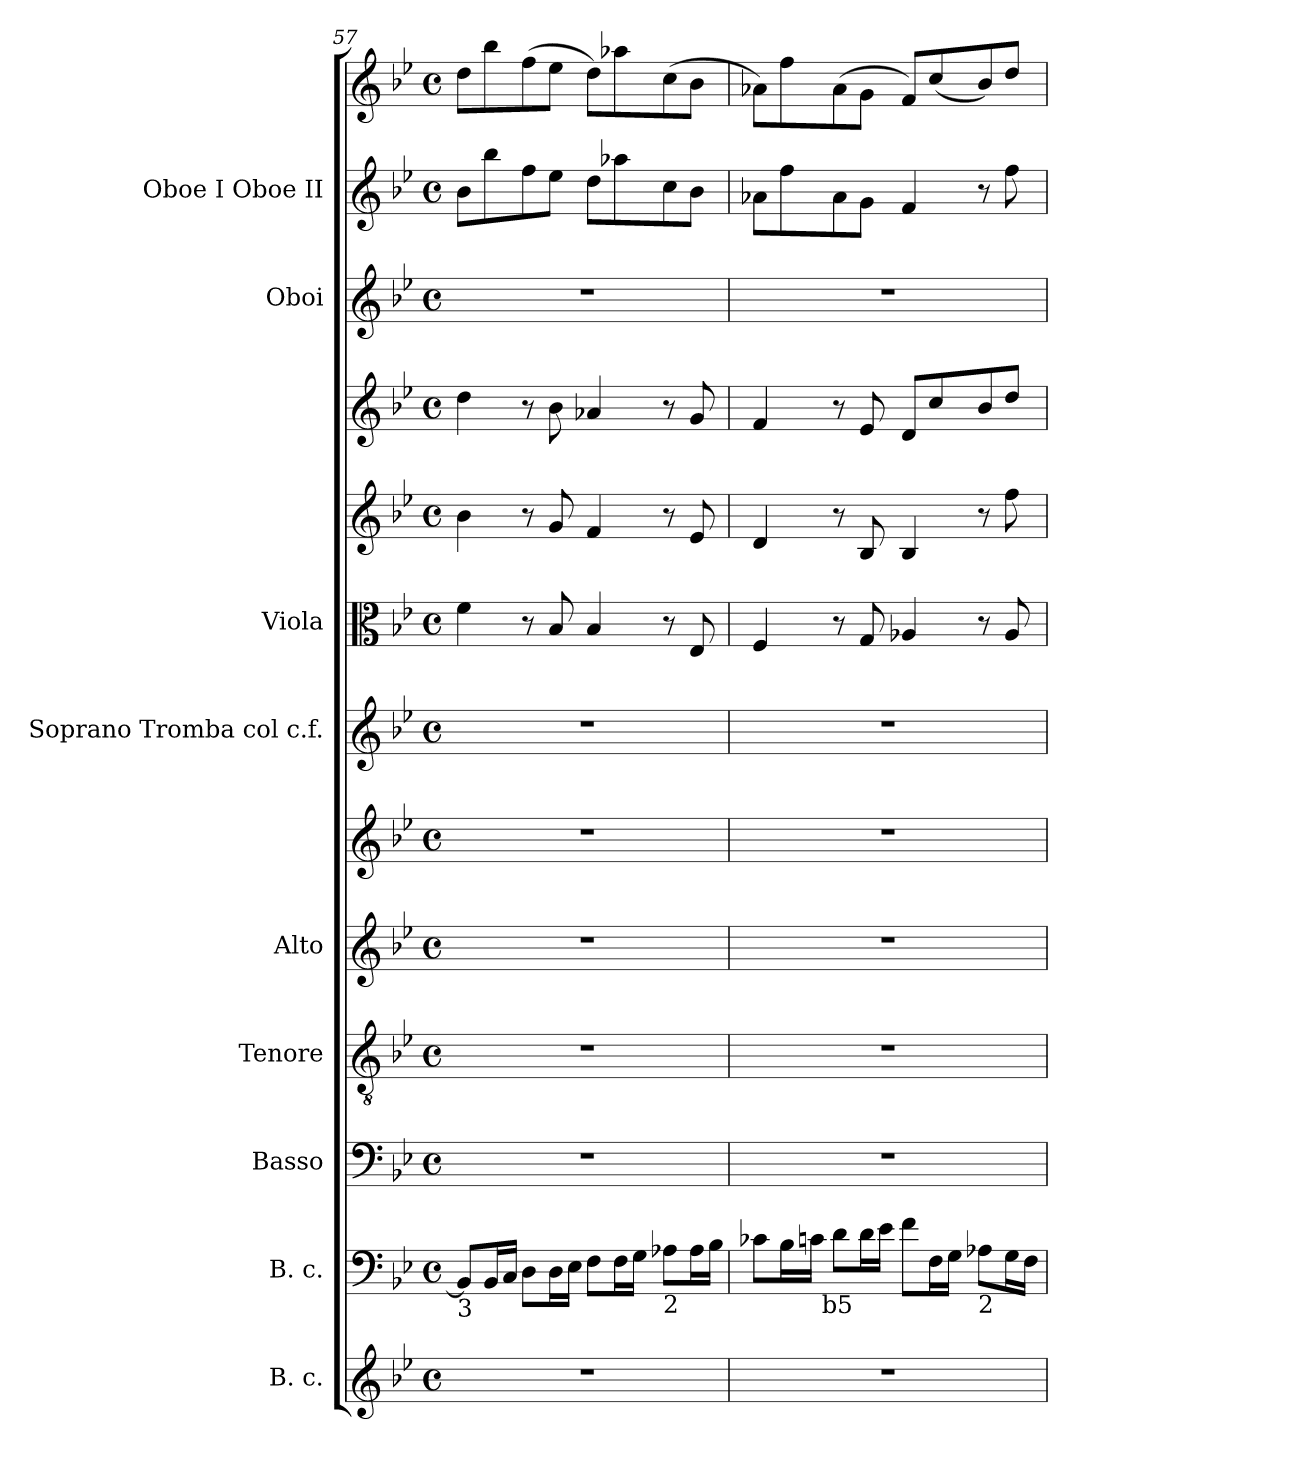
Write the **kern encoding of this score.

**kern	**kern	**kern	**kern	**kern	**kern	**kern	**kern	**kern	**kern	**kern	**kern	**kern
*part12	*part11	*part10	*part9	*part8	*part7	*part6	*part5	*part4	*part3	*part2	*part1	*part1
*staff13	*staff12	*staff11	*staff10	*staff9	*staff8	*staff7	*staff6	*staff5	*staff4	*staff3	*staff2	*staff1
*I"B. c.	*I"B. c.	*I"Basso	*I"Tenore	*I"Alto	*	*I"Soprano Tromba col c.f.	*I"Viola	*	*	*I"Oboi	*I"Oboe I Oboe II	*
*	*I'B. c.	*I'Basso	*I'Tenore	*I'Alto	*	*I'Soprano	*I'Viola	*	*	*	*I'Ob	*
!!LO:PB:g=z
*clefG2	*clefF4	*clefF4	*clefGv2	*clefG2	*clefG2	*clefG2	*clefC3	*clefG2	*clefG2	*clefG2	*clefG2	*clefG2
*k[b-e-]	*k[b-e-]	*k[b-e-]	*k[b-e-]	*k[b-e-]	*k[b-e-]	*k[b-e-]	*k[b-e-]	*k[b-e-]	*k[b-e-]	*k[b-e-]	*k[b-e-]	*k[b-e-]
*B-:	*B-:	*B-:	*B-:	*B-:	*B-:	*B-:	*B-:	*B-:	*B-:	*B-:	*B-:	*B-:
*M4/4	*M4/4	*M4/4	*M4/4	*M4/4	*M4/4	*M4/4	*M4/4	*M4/4	*M4/4	*M4/4	*M4/4	*M4/4
*met(c)	*met(c)	*met(c)	*met(c)	*met(c)	*met(c)	*met(c)	*met(c)	*met(c)	*met(c)	*met(c)	*met(c)	*met(c)
=57	=57	=57	=57	=57	=57	=57	=57	=57	=57	=57	=57	=57
!	!LO:TX:b:t=3	!	!	!	!	!	!	!	!	!	!	!
1r	8BB-</L]	1r	1r	1r	1r	1r	4f\	4b-\	4dd\	1r	8b-\L	8dd\L
.	16BB-/L	.	.	.	.	.	.	.	.	.	8bb-\	8bb-\
.	16C/JJ	.	.	.	.	.	.	.	.	.	.	.
.	8D>\L	.	.	.	.	.	8r	8r	8r	.	8ff\	(>8ff\
.	16D\L	.	.	.	.	.	8B-/	8g/	8b-\	.	8ee-\J	8ee-\J
.	16E-\JJ	.	.	.	.	.	.	.	.	.	.	.
.	8F>\L	.	.	.	.	.	4B-/	4f/	4a-X/	.	8dd\L	8dd\L)
.	16F\L	.	.	.	.	.	.	.	.	.	8aa-X\	8aa-X\
.	16G\JJ	.	.	.	.	.	.	.	.	.	.	.
!	!LO:TX:b:t=2	!	!	!	!	!	!	!	!	!	!	!
.	8A-X>\L	.	.	.	.	.	8r	8r	8r	.	8cc\	(>8cc\
.	16A-\L	.	.	.	.	.	8E-/	8e-/	8g/	.	8b-\J	8b-\J
.	16B-\JJ	.	.	.	.	.	.	.	.	.	.	.
=58	=58	=58	=58	=58	=58	=58	=58	=58	=58	=58	=58	=58
!	!LO:TX:b:t=b6	!	!	!	!	!	!	!	!	!	!	!
!	!LO:TX:b:t=2	!	!	!	!	!	!	!	!	!	!	!
*	*^	*	*	*	*	*	*	*	*	*	*	*
1r	8c-X\L	8..ryy	1r	1r	1r	1r	1r	4F/	4d/	4f/	1r	8a-X\L	8a-X\L)
.	16B-\L	.	.	.	.	.	.	.	.	.	.	8ff\	8ff\
.	16cn\JJ	.	.	.	.	.	.	.	.	.	.	.	.
!	!	!LO:TX:b:t=b5	!	!	!	!	!	!	!	!	!	!	!
.	.	2ryy	.	.	.	.	.	.	.	.	.	.	.
.	8d>\L	.	.	.	.	.	.	8r	8r	8r	.	8a-\	(>8a-\
.	16d\L	.	.	.	.	.	.	8G/	8B-/	8e-/	.	8g\J	8g\J
.	16e-\JJ	.	.	.	.	.	.	.	.	.	.	.	.
.	8f>\L	.	.	.	.	.	.	4A-X/	4B-/	8d/L	.	4f/	8f/L)
.	16F\L	.	.	.	.	.	.	.	.	8cc/	.	.	(<8cc/
.	16G\JJ	.	.	.	.	.	.	.	.	.	.	.	.
.	.	4ryy	.	.	.	.	.	.	.	.	.	.	.
!	!LO:TX:b:t=2	!	!	!	!	!	!	!	!	!	!	!	!
.	8A-X>\L	.	.	.	.	.	.	8r	8r	8b-/	.	8r	8b-/)
.	16G\L	.	.	.	.	.	.	8A-/	8ff\	8dd/J	.	8ff\	8dd/J
.	16F\JJ	.	.	.	.	.	.	.	.	.	.	.	.
.	.	32ryy	.	.	.	.	.	.	.	.	.	.	.
*	*v	*v	*	*	*	*	*	*	*	*	*	*	*
=	=	=	=	=	=	=	=	=	=	=	=	=
*-	*-	*-	*-	*-	*-	*-	*-	*-	*-	*-	*-	*-
